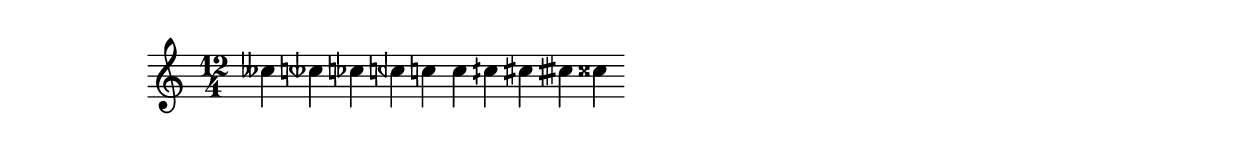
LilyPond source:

\header {

  texidoc = "Quarter tone notation is supported, including
    threequarters flat."
}
\version "2.19.21"
\layout { ragged-right = ##t }

\relative {
  \time 12/4 
  ceses''4
  ceseh
  ces
  ceh
  c
  c
  cih
  cis 
  cisih
  cisis
}
